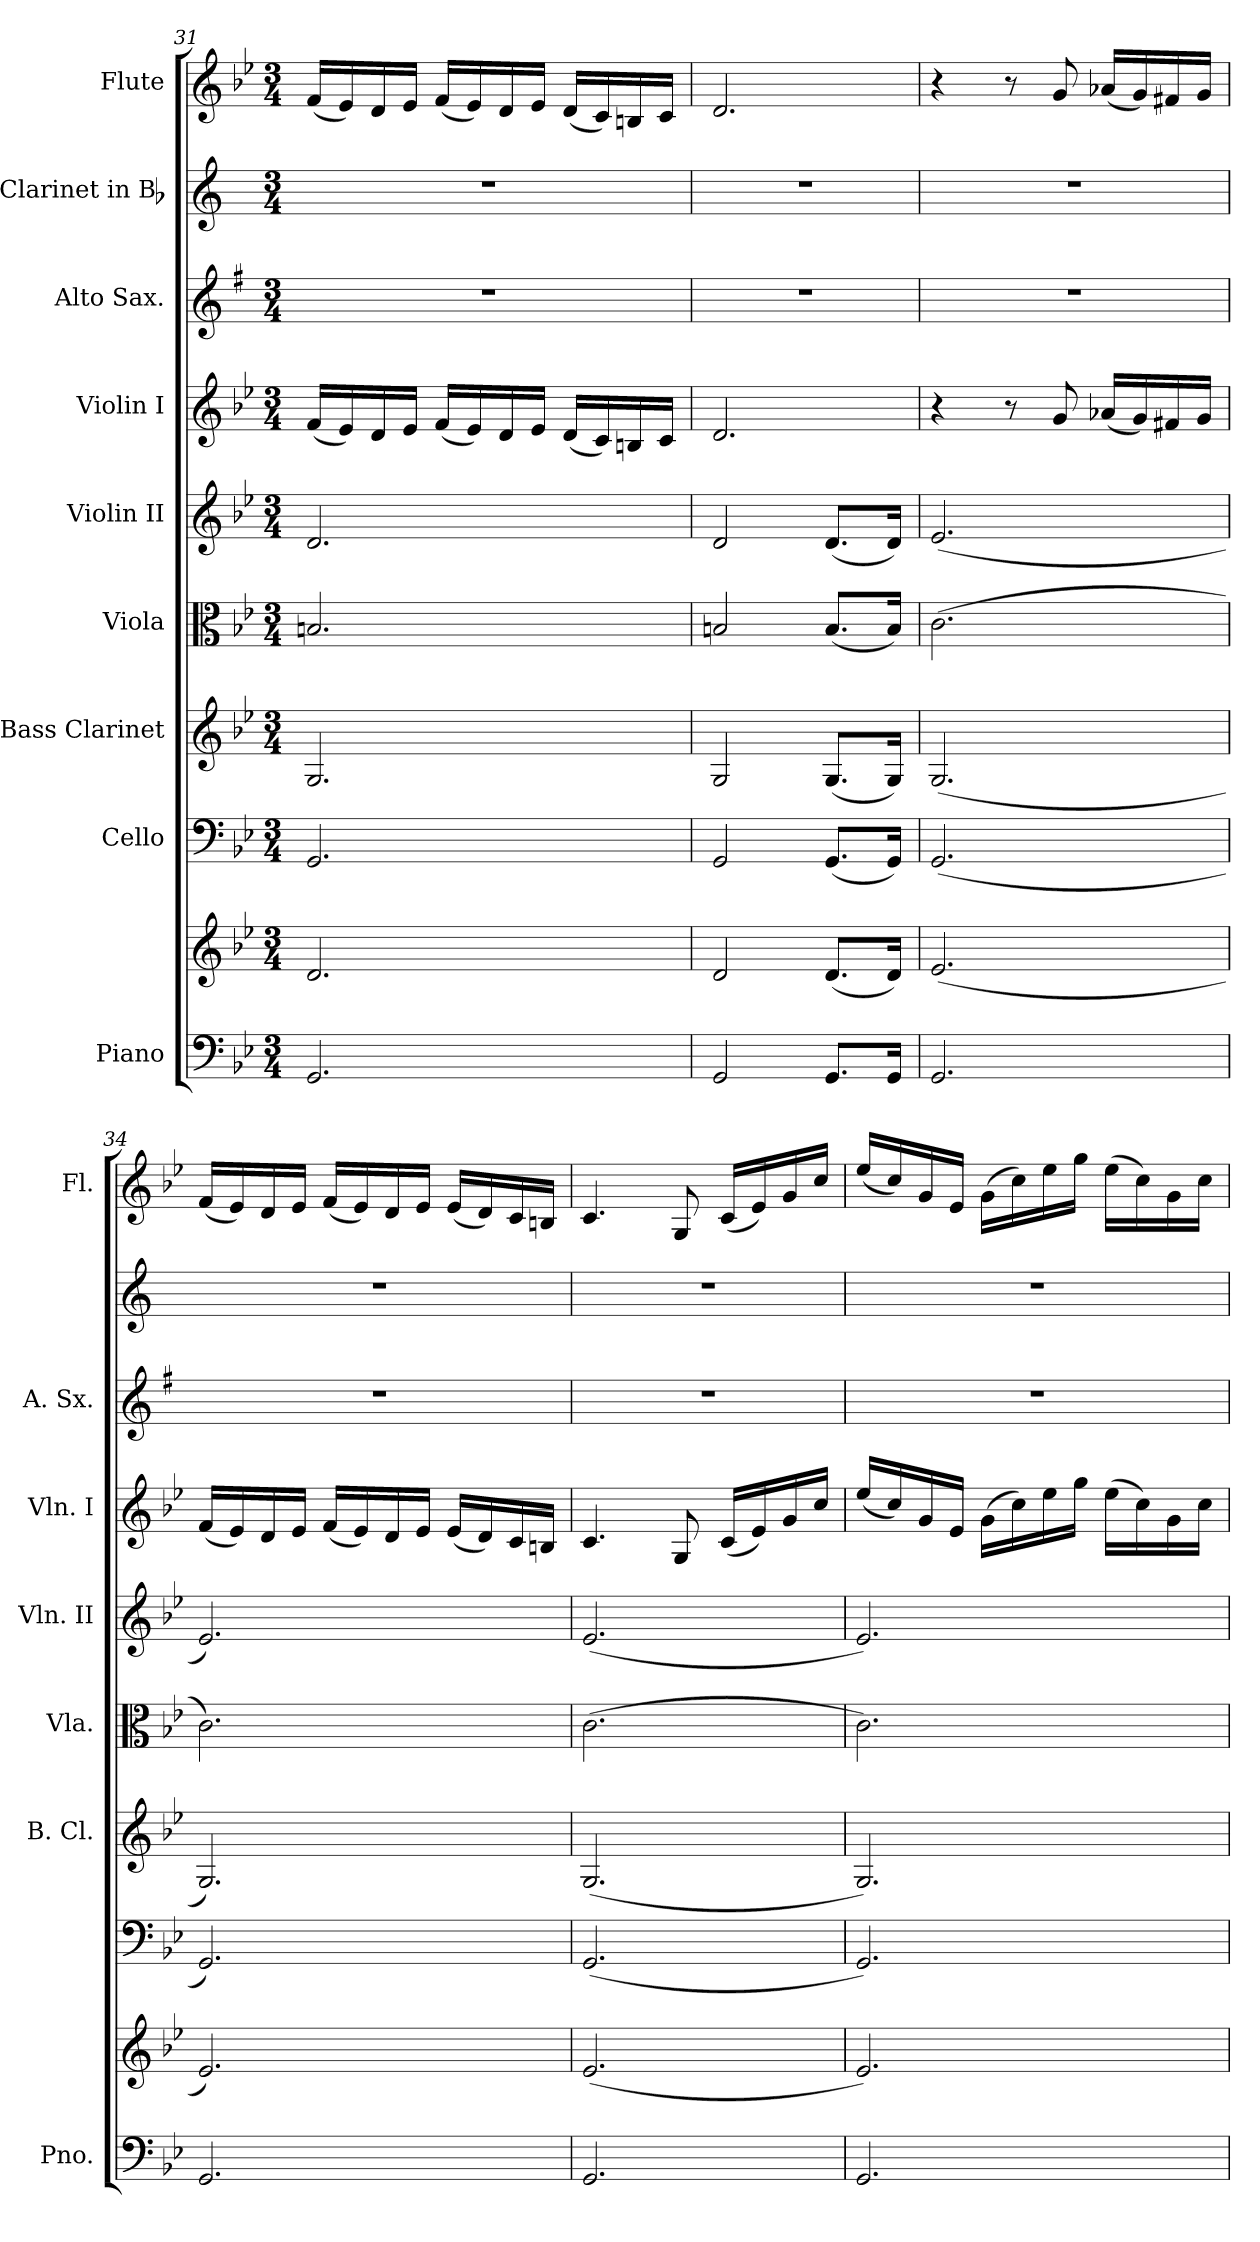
**kern	**kern	**kern	**kern	**kern	**kern	**kern	**kern	**kern	**kern
*part9	*part9	*part8	*part7	*part6	*part5	*part4	*part3	*part2	*part1
*staff10	*staff9	*staff8	*staff7	*staff6	*staff5	*staff4	*staff3	*staff2	*staff1
*I"Piano	*	*I"Cello	*I"Bass Clarinet	*I"Viola	*I"Violin II	*I"Violin I	*I"Alto Sax.	*I"Clarinet in Bb	*I"Flute
*I'Pno.	*	*	*I'B. Cl.	*I'Vla.	*I'Vln. II	*I'Vln. I	*I'A. Sx.	*	*I'Fl.
*clefF4	*clefG2	*clefF4	*clefG2	*clefC3	*clefG2	*clefG2	*clefG2	*clefG2	*clefG2
*	*	*	*ITrd8c14	*	*	*	*ITrd5c9	*ITrd1c2	*
*k[b-e-]	*k[b-e-]	*k[b-e-]	*k[b-e-]	*k[b-e-]	*k[b-e-]	*k[b-e-]	*k[b-e-]	*k[b-e-]	*k[b-e-]
*g:	*g:	*g:	*	*g:	*g:	*g:	*g:	*	*g:
*M3/4	*M3/4	*M3/4	*M3/4	*M3/4	*M3/4	*M3/4	*M3/4	*M3/4	*M3/4
=31	=31	=31	=31	=31	=31	=31	=31	=31	=31
2.GG/	2.d/	2.GG/	2.GG/	2.Bn/	2.d/	(16f/LL	2.r	2.r	(16f/LL
.	.	.	.	.	.	16e-/)	.	.	16e-/)
.	.	.	.	.	.	16d/	.	.	16d/
.	.	.	.	.	.	16e-/JJ	.	.	16e-/JJ
.	.	.	.	.	.	(16f/LL	.	.	(16f/LL
.	.	.	.	.	.	16e-/)	.	.	16e-/)
.	.	.	.	.	.	16d/	.	.	16d/
.	.	.	.	.	.	16e-/JJ	.	.	16e-/JJ
.	.	.	.	.	.	(16d/LL	.	.	(16d/LL
.	.	.	.	.	.	16c/)	.	.	16c/)
.	.	.	.	.	.	16Bn/	.	.	16Bn/
.	.	.	.	.	.	16c/JJ	.	.	16c/JJ
=32	=32	=32	=32	=32	=32	=32	=32	=32	=32
2GG/	2d/	2GG/	2GG/	2Bn/	2d/	2.d/	2.r	2.r	2.d/
8.GG/L	(8.d/L	(8.GG/L	(8.GG/L	(8.B/L	(8.d/L	.	.	.	.
16GG/Jk	16d/Jk)	16GG/Jk)	16GG/Jk)	16B/Jk)	16d/Jk)	.	.	.	.
!!LO:PB:g=z
=33	=33	=33	=33	=33	=33	=33	=33	=33	=33
2.GG/	(2.e-/	(2.GG/	(2.GG/	(>2.c\	(2.e-/	4r	2.r	2.r	4r
.	.	.	.	.	.	8r	.	.	8r
.	.	.	.	.	.	8g/	.	.	8g/
.	.	.	.	.	.	(16a-X/LL	.	.	(16a-X/LL
.	.	.	.	.	.	16g/)	.	.	16g/)
.	.	.	.	.	.	16f#X/	.	.	16f#X/
.	.	.	.	.	.	16g/JJ	.	.	16g/JJ
=34	=34	=34	=34	=34	=34	=34	=34	=34	=34
2.GG/	2.e-/)	2.GG/)	2.GG/)	2.c\)	2.e-/)	(16f/LL	2.r	2.r	(16f/LL
.	.	.	.	.	.	16e-/)	.	.	16e-/)
.	.	.	.	.	.	16d/	.	.	16d/
.	.	.	.	.	.	16e-/JJ	.	.	16e-/JJ
.	.	.	.	.	.	(16f/LL	.	.	(16f/LL
.	.	.	.	.	.	16e-/)	.	.	16e-/)
.	.	.	.	.	.	16d/	.	.	16d/
.	.	.	.	.	.	16e-/JJ	.	.	16e-/JJ
.	.	.	.	.	.	(16e-/LL	.	.	(16e-/LL
.	.	.	.	.	.	16d/)	.	.	16d/)
.	.	.	.	.	.	16c/	.	.	16c/
.	.	.	.	.	.	16Bn/JJ	.	.	16Bn/JJ
=35	=35	=35	=35	=35	=35	=35	=35	=35	=35
2.GG/	(2.e-/	(2.GG/	(2.GG/	(>2.c\	(2.e-/	4.c/	2.r	2.r	4.c/
.	.	.	.	.	.	8G/	.	.	8G/
.	.	.	.	.	.	(16c/LL	.	.	(16c/LL
.	.	.	.	.	.	16e-/)	.	.	16e-/)
.	.	.	.	.	.	16g/	.	.	16g/
.	.	.	.	.	.	16cc/JJ	.	.	16cc/JJ
=36	=36	=36	=36	=36	=36	=36	=36	=36	=36
2.GG/	2.e-/)	2.GG/)	2.GG/)	2.c\)	2.e-/)	(16ee-/LL	2.r	2.r	(16ee-/LL
.	.	.	.	.	.	16cc/)	.	.	16cc/)
.	.	.	.	.	.	16g/	.	.	16g/
.	.	.	.	.	.	16e-/JJ	.	.	16e-/JJ
.	.	.	.	.	.	(>16g\LL	.	.	(>16g\LL
.	.	.	.	.	.	16cc\)	.	.	16cc\)
.	.	.	.	.	.	16ee-\	.	.	16ee-\
.	.	.	.	.	.	16gg\JJ	.	.	16gg\JJ
.	.	.	.	.	.	(>16ee-\LL	.	.	(>16ee-\LL
.	.	.	.	.	.	16cc\)	.	.	16cc\)
.	.	.	.	.	.	16g\	.	.	16g\
.	.	.	.	.	.	16cc\JJ	.	.	16cc\JJ
=	=	=	=	=	=	=	=	=	=
*-	*-	*-	*-	*-	*-	*-	*-	*-	*-
